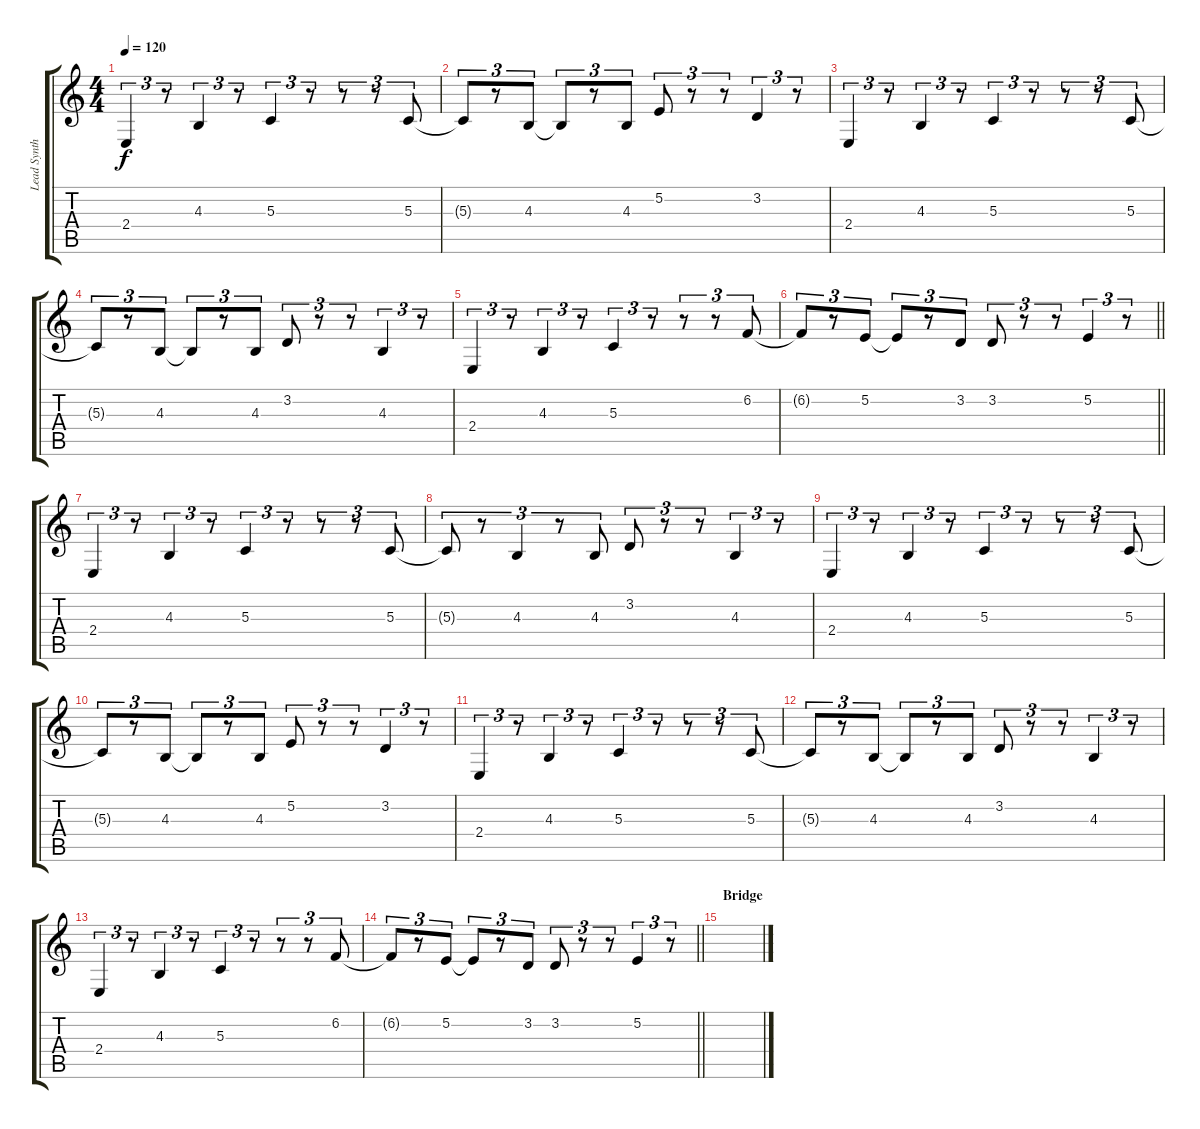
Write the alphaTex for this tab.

\track ("Lead Synth" "Lead Synth") {instrument lead2sawtooth}
\staff {score tabs}
\tuning (E4 B3 G3 D3 A2 E2) {hide}
\ts (4 4)
\tempo 120
\clef g2
\ks c
2.4.4{tu (3 2) dy f} r.8{tu (3 2)} 4.3.4{tu (3 2)} r.8{tu (3 2)} 5.3.4{tu (3 2)} r.8{tu (3 2)} r.8{tu (3 2)} r.8{tu (3 2)} 5.3.8{tu (3 2)} |
5.3{t}.8{tu (3 2)} r.8{tu (3 2)} 4.3.8{tu (3 2)} 4.3{t}.8{tu (3 2)} r.8{tu (3 2)} 4.3.8{tu (3 2)} 5.2.8{tu (3 2)} r.8{tu (3 2)} r.8{tu (3 2)} 3.2.4{tu (3 2)} r.8{tu (3 2)} |
2.4.4{tu (3 2)} r.8{tu (3 2)} 4.3.4{tu (3 2)} r.8{tu (3 2)} 5.3.4{tu (3 2)} r.8{tu (3 2)} r.8{tu (3 2)} r.8{tu (3 2)} 5.3.8{tu (3 2)} |
5.3{t}.8{tu (3 2)} r.8{tu (3 2)} 4.3.8{tu (3 2)} 4.3{t}.8{tu (3 2)} r.8{tu (3 2)} 4.3.8{tu (3 2)} 3.2.8{tu (3 2)} r.8{tu (3 2)} r.8{tu (3 2)} 4.3.4{tu (3 2)} r.8{tu (3 2)} |
2.4.4{tu (3 2)} r.8{tu (3 2)} 4.3.4{tu (3 2)} r.8{tu (3 2)} 5.3.4{tu (3 2)} r.8{tu (3 2)} r.8{tu (3 2)} r.8{tu (3 2)} 6.2.8{tu (3 2)} |
\barLineRight lightlight
6.2{t}.8{tu (3 2)} r.8{tu (3 2)} 5.2.8{tu (3 2)} 5.2{t}.8{tu (3 2)} r.8{tu (3 2)} 3.2.8{tu (3 2)} 3.2.8{tu (3 2)} r.8{tu (3 2)} r.8{tu (3 2)} 5.2.4{tu (3 2)} r.8{tu (3 2)} |
\section ("" "")
2.4.4{tu (3 2)} r.8{tu (3 2)} 4.3.4{tu (3 2)} r.8{tu (3 2)} 5.3.4{tu (3 2)} r.8{tu (3 2)} r.8{tu (3 2)} r.8{tu (3 2)} 5.3.8{tu (3 2)} |
5.3{t}.8{tu (3 2)} r.8{tu (3 2)} 4.3.4{tu (3 2)} r.8{tu (3 2)} 4.3.8{tu (3 2)} 3.2.8{tu (3 2)} r.8{tu (3 2)} r.8{tu (3 2)} 4.3.4{tu (3 2)} r.8{tu (3 2)} |
2.4.4{tu (3 2)} r.8{tu (3 2)} 4.3.4{tu (3 2)} r.8{tu (3 2)} 5.3.4{tu (3 2)} r.8{tu (3 2)} r.8{tu (3 2)} r.8{tu (3 2)} 5.3.8{tu (3 2)} |
5.3{t}.8{tu (3 2)} r.8{tu (3 2)} 4.3.8{tu (3 2)} 4.3{t}.8{tu (3 2)} r.8{tu (3 2)} 4.3.8{tu (3 2)} 5.2.8{tu (3 2)} r.8{tu (3 2)} r.8{tu (3 2)} 3.2.4{tu (3 2)} r.8{tu (3 2)} |
2.4.4{tu (3 2)} r.8{tu (3 2)} 4.3.4{tu (3 2)} r.8{tu (3 2)} 5.3.4{tu (3 2)} r.8{tu (3 2)} r.8{tu (3 2)} r.8{tu (3 2)} 5.3.8{tu (3 2)} |
5.3{t}.8{tu (3 2)} r.8{tu (3 2)} 4.3.8{tu (3 2)} 4.3{t}.8{tu (3 2)} r.8{tu (3 2)} 4.3.8{tu (3 2)} 3.2.8{tu (3 2)} r.8{tu (3 2)} r.8{tu (3 2)} 4.3.4{tu (3 2)} r.8{tu (3 2)} |
2.4.4{tu (3 2)} r.8{tu (3 2)} 4.3.4{tu (3 2)} r.8{tu (3 2)} 5.3.4{tu (3 2)} r.8{tu (3 2)} r.8{tu (3 2)} r.8{tu (3 2)} 6.2.8{tu (3 2)} |
\barLineRight lightlight
6.2{t}.8{tu (3 2)} r.8{tu (3 2)} 5.2.8{tu (3 2)} 5.2{t}.8{tu (3 2)} r.8{tu (3 2)} 3.2.8{tu (3 2)} 3.2.8{tu (3 2)} r.8{tu (3 2)} r.8{tu (3 2)} 5.2.4{tu (3 2)} r.8{tu (3 2)} |
\section ("" "Bridge")
